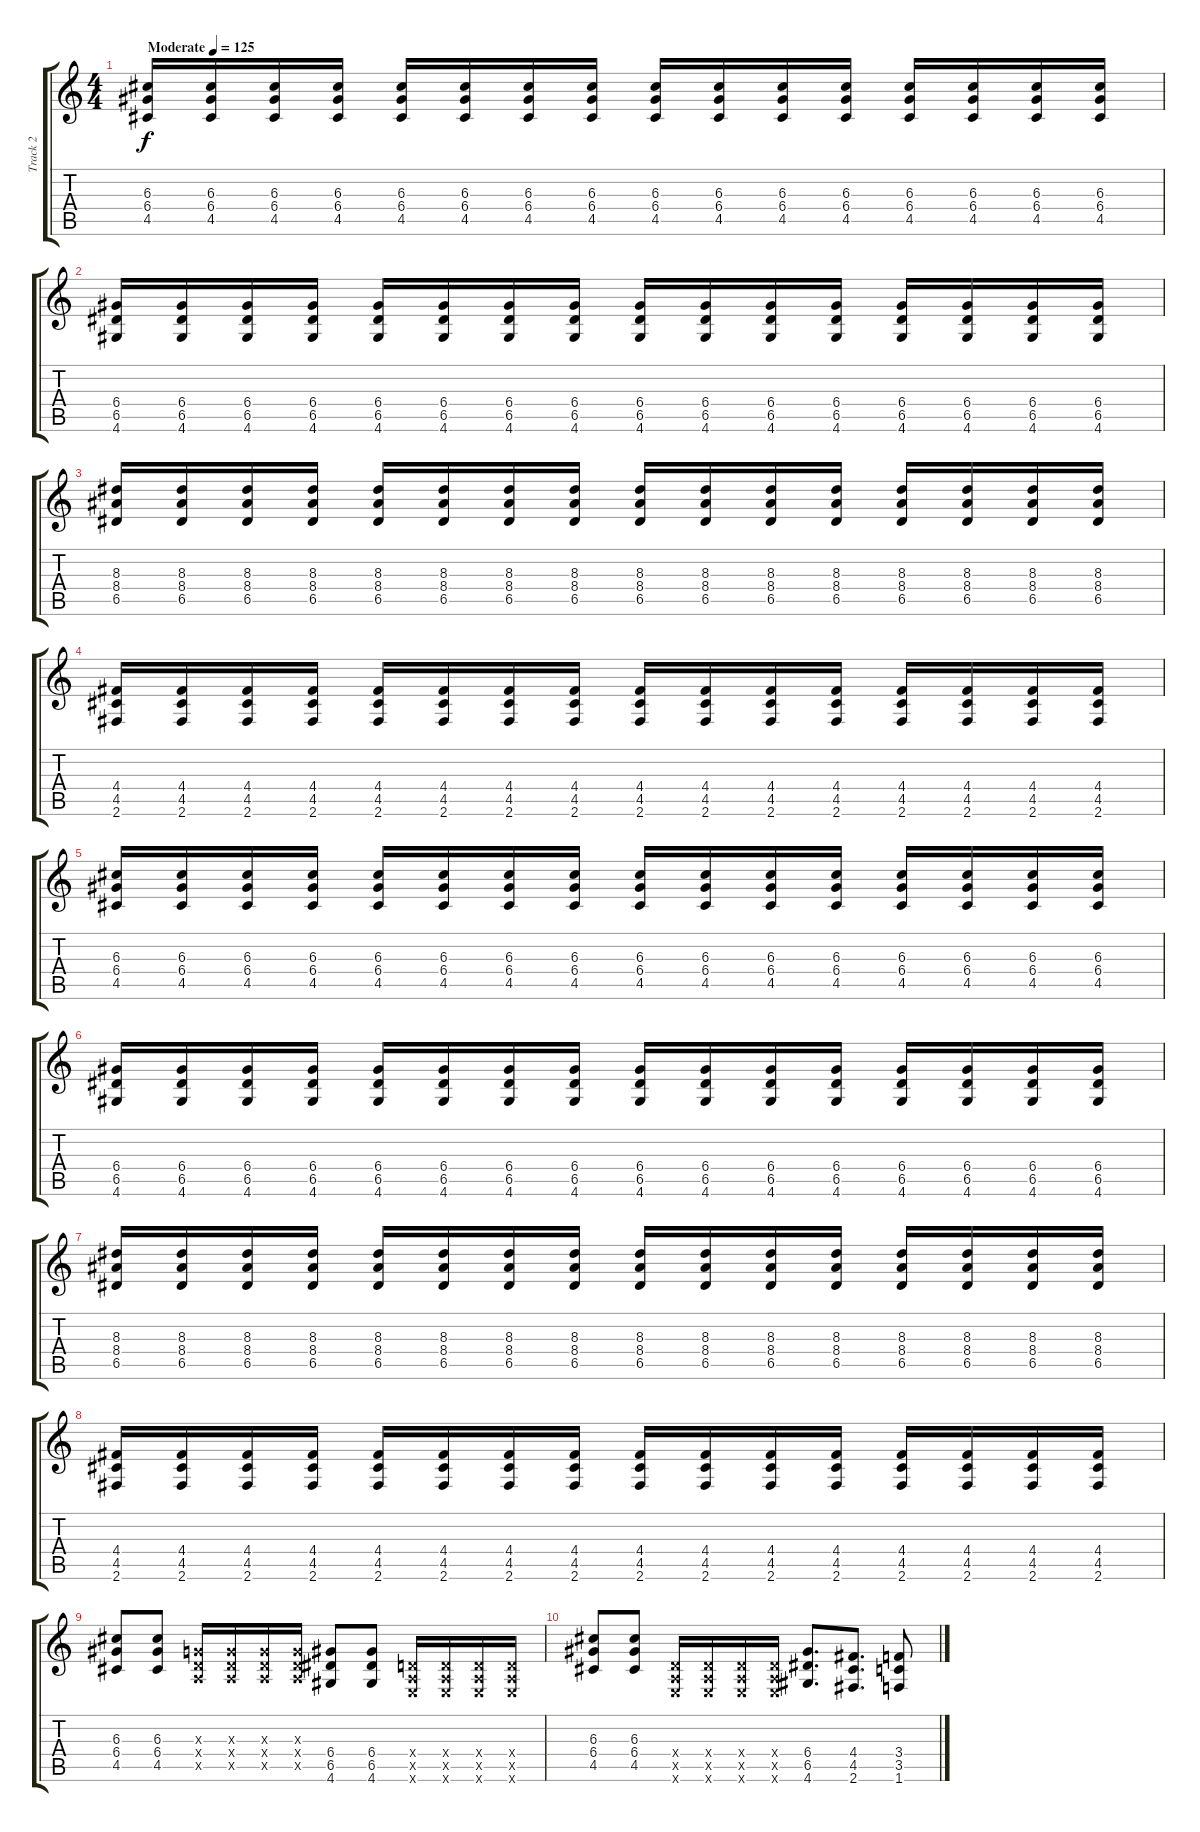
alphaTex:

\track ("Track 2" "Track 2") {instrument overdrivenguitar}
\staff {score tabs}
\tuning (E4 B3 G3 D3 A2 E2) {hide}
\ts (4 4)
\tempo (125 "Moderate")
\clef g2
\ks c
(6.3 6.4 4.5).16{dy f instrument overdrivenguitar} (6.3 6.4 4.5).16 (6.3 6.4 4.5).16 (6.3 6.4 4.5).16 (6.3 6.4 4.5).16 (6.3 6.4 4.5).16 (6.3 6.4 4.5).16 (6.3 6.4 4.5).16 (6.3 6.4 4.5).16 (6.3 6.4 4.5).16 (6.3 6.4 4.5).16 (6.3 6.4 4.5).16 (6.3 6.4 4.5).16 (6.3 6.4 4.5).16 (6.3 6.4 4.5).16 (6.3 6.4 4.5).16 |
(6.4 6.5 4.6).16 (6.4 6.5 4.6).16 (6.4 6.5 4.6).16 (6.4 6.5 4.6).16 (6.4 6.5 4.6).16 (6.4 6.5 4.6).16 (6.4 6.5 4.6).16 (6.4 6.5 4.6).16 (6.4 6.5 4.6).16 (6.4 6.5 4.6).16 (6.4 6.5 4.6).16 (6.4 6.5 4.6).16 (6.4 6.5 4.6).16 (6.4 6.5 4.6).16 (6.4 6.5 4.6).16 (6.4 6.5 4.6).16 |
(8.3 8.4 6.5).16 (8.3 8.4 6.5).16 (8.3 8.4 6.5).16 (8.3 8.4 6.5).16 (8.3 8.4 6.5).16 (8.3 8.4 6.5).16 (8.3 8.4 6.5).16 (8.3 8.4 6.5).16 (8.3 8.4 6.5).16 (8.3 8.4 6.5).16 (8.3 8.4 6.5).16 (8.3 8.4 6.5).16 (8.3 8.4 6.5).16 (8.3 8.4 6.5).16 (8.3 8.4 6.5).16 (8.3 8.4 6.5).16 |
(4.4 4.5 2.6).16 (4.4 4.5 2.6).16 (4.4 4.5 2.6).16 (4.4 4.5 2.6).16 (4.4 4.5 2.6).16 (4.4 4.5 2.6).16 (4.4 4.5 2.6).16 (4.4 4.5 2.6).16 (4.4 4.5 2.6).16 (4.4 4.5 2.6).16 (4.4 4.5 2.6).16 (4.4 4.5 2.6).16 (4.4 4.5 2.6).16 (4.4 4.5 2.6).16 (4.4 4.5 2.6).16 (4.4 4.5 2.6).16 |
(6.3 6.4 4.5).16 (6.3 6.4 4.5).16 (6.3 6.4 4.5).16 (6.3 6.4 4.5).16 (6.3 6.4 4.5).16 (6.3 6.4 4.5).16 (6.3 6.4 4.5).16 (6.3 6.4 4.5).16 (6.3 6.4 4.5).16 (6.3 6.4 4.5).16 (6.3 6.4 4.5).16 (6.3 6.4 4.5).16 (6.3 6.4 4.5).16 (6.3 6.4 4.5).16 (6.3 6.4 4.5).16 (6.3 6.4 4.5).16 |
(6.4 6.5 4.6).16 (6.4 6.5 4.6).16 (6.4 6.5 4.6).16 (6.4 6.5 4.6).16 (6.4 6.5 4.6).16 (6.4 6.5 4.6).16 (6.4 6.5 4.6).16 (6.4 6.5 4.6).16 (6.4 6.5 4.6).16 (6.4 6.5 4.6).16 (6.4 6.5 4.6).16 (6.4 6.5 4.6).16 (6.4 6.5 4.6).16 (6.4 6.5 4.6).16 (6.4 6.5 4.6).16 (6.4 6.5 4.6).16 |
(8.3 8.4 6.5).16 (8.3 8.4 6.5).16 (8.3 8.4 6.5).16 (8.3 8.4 6.5).16 (8.3 8.4 6.5).16 (8.3 8.4 6.5).16 (8.3 8.4 6.5).16 (8.3 8.4 6.5).16 (8.3 8.4 6.5).16 (8.3 8.4 6.5).16 (8.3 8.4 6.5).16 (8.3 8.4 6.5).16 (8.3 8.4 6.5).16 (8.3 8.4 6.5).16 (8.3 8.4 6.5).16 (8.3 8.4 6.5).16 |
(4.4 4.5 2.6).16 (4.4 4.5 2.6).16 (4.4 4.5 2.6).16 (4.4 4.5 2.6).16 (4.4 4.5 2.6).16 (4.4 4.5 2.6).16 (4.4 4.5 2.6).16 (4.4 4.5 2.6).16 (4.4 4.5 2.6).16 (4.4 4.5 2.6).16 (4.4 4.5 2.6).16 (4.4 4.5 2.6).16 (4.4 4.5 2.6).16 (4.4 4.5 2.6).16 (4.4 4.5 2.6).16 (4.4 4.5 2.6).16 |
(6.3 6.4 4.5).8 (6.3 6.4 4.5).8 (0.3{x} 0.4{x} 0.5{x}).16 (0.3{x} 0.4{x} 0.5{x}).16 (0.3{x} 0.4{x} 0.5{x}).16 (0.3{x} 0.4{x} 0.5{x}).16 (6.4 6.5 4.6).8 (6.4 6.5 4.6).8 (0.4{x} 0.5{x} 0.6{x}).16 (0.4{x} 0.5{x} 0.6{x}).16 (0.4{x} 0.5{x} 0.6{x}).16 (0.4{x} 0.5{x} 0.6{x}).16 |
(6.3 6.4 4.5).8 (6.3 6.4 4.5).8 (0.4{x} 0.5{x} 0.6{x}).16 (0.4{x} 0.5{x} 0.6{x}).16 (0.4{x} 0.5{x} 0.6{x}).16 (0.4{x} 0.5{x} 0.6{x}).16 (6.4 6.5 4.6).8{d} (4.4 4.5 2.6).8{d} (3.4 3.5 1.6).8
